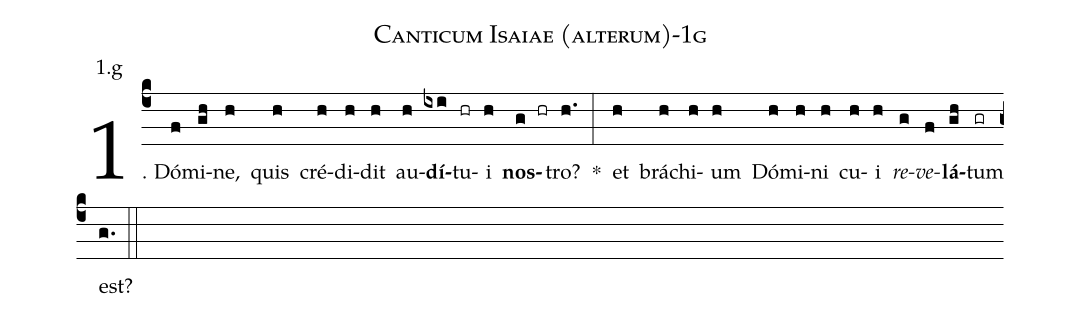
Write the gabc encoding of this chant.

name: Canticum Isaiae (alterum)-1g;
annotation: 1.g;
%%
(c4)1. Dó(f)mi(gh)ne,(h) quis(h) cré(h)di(h)dit(h) au(h)<b>dí</b>(ixi)tu(hr)i(h) <b>nos</b>(g hr)tro?(h.) *(:) et(h) brá(h)chi(h)um(h) Dó(h)mi(h)ni(h) cu(h)i(h) <i>re</i>(g)<i>ve</i>(f)<b>lá</b>(gh)tum(gr) est?(g.) (::)
